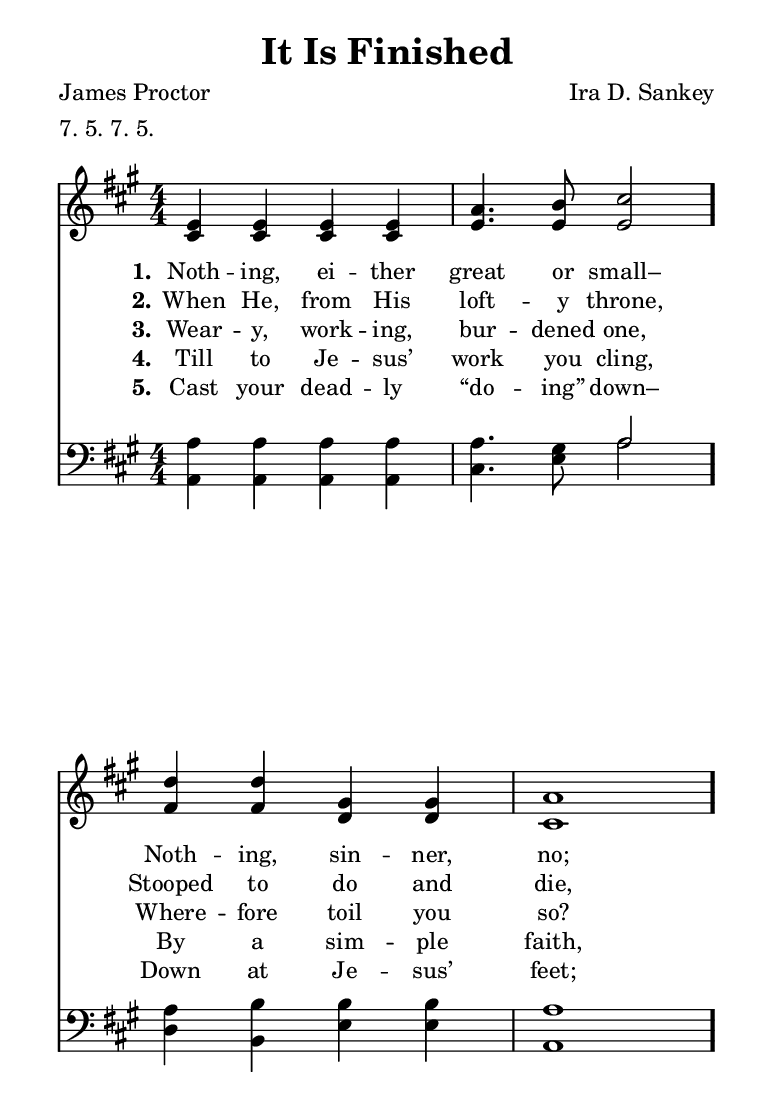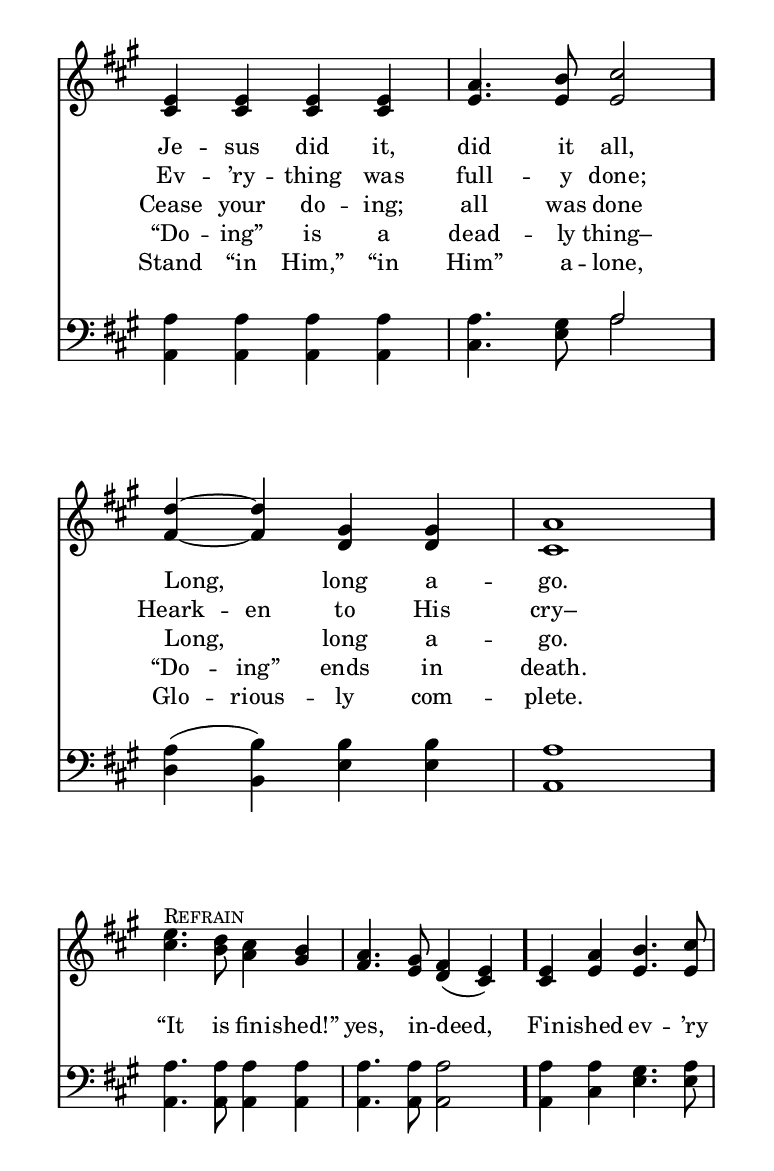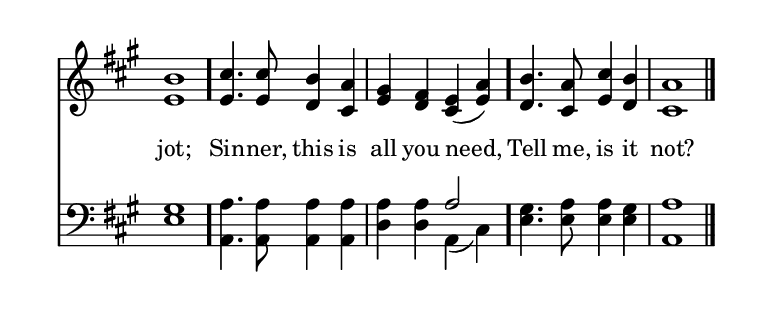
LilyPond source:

\include "common/global.ily"
\paper {
  \include "common/paper.ily"
}

\header{
  %gospel
  hymnnumber = "19"
  title = "It Is Finished"
  tunename = ""
  meter = "7. 5. 7. 5."
  poet = "James Proctor"
  composer = "Ira D. Sankey"
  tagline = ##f
}

% for fermata in MIDI
ta = { \tempo 4=90 }
tb = { \tempo 4=45 }

patternAA = { c4 c4 c4 c4   | c4. c8 c2      } %

patternBA = { c4 c4 c4 c4   | c1             } %
patternBB = { c4( c4) c4 c4 | c1             } %
patternBC = { c4 ~ c4 c4 c4 | c1             } %

patternCA = { c4. c8 c4 c4  | c4. c8 c4( c4) } %
patternCB = { c4. c8 c4 c4  | c4. c8 c2      } %
patternCC = { c4. c8 c4 c4  | c4 c4 c2      } %
patternCD = { c4. c8 c4 c4  | c4 c4 c4( c4) } %

patternDA = { c4 c4 c4. c8  | c1             } %
patternDB = { c4. c8 c4 c4  | c1             } %

global = {
  \include "common/overrides.ily"
  \override Staff.TimeSignature.style = #'numbered
  \time 4/4
  \override Score.MetronomeMark.transparent = ##t % hide all fermata changes too
  \ta
  \key a \major
  \autoBeamOff
}

notesSoprano = {
\global
\relative c' {

  \changePitch \patternAA { e e e e      | a b cis     }
  \changePitch \patternBA { d d gis, gis | a           }
  \changePitch \patternAA { e e e e      | a b cis     }
  \changePitch \patternBC { d d gis, gis | a           }

  << s^\markup { \small \caps "Refrain"  }
  \changePitch \patternCA { e' d cis b   | a gis fis e } >>
  \changePitch \patternDA { e a b cis    | b           }
  \changePitch \patternCD { cis cis b a  | gis fis e a }
  \changePitch \patternDB { b a cis b    | a           }

  \bar "|."

}
}

notesAlto = {
\global
\relative e' {

  \changePitch \patternAA { cis cis cis cis | e e e       }
  \changePitch \patternBA { fis fis d d     | cis         }
  \changePitch \patternAA { cis cis cis cis | e e e       }
  \changePitch \patternBC { fis fis d d     | cis         }

  \changePitch \patternCA { cis' b a gis    | fis e d cis }
  \changePitch \patternDA { cis e e e       | e           }
  \changePitch \patternCD { e e d cis       | e d cis e   }
  \changePitch \patternDB { d cis e d       | cis         }

}
}

notesTenor = {
\global
\relative a {

  \changePitch \patternAA { a a a a     | a gis a }
  \changePitch \patternBA { a b b b     | a       }
  \changePitch \patternAA { a a a a     | a gis a }
  \changePitch \patternBB { a b b b     | a       }

  \changePitch \patternCB { a a a a     | a a a   }
  \changePitch \patternDA { a a gis a   | gis     }
  \changePitch \patternCC { a a a a     | a a a   }
  \changePitch \patternDB { gis a a gis | a       }

}
}

notesBass = {
\global
\relative f, {

  \changePitch \patternAA { a a a a   | cis e a   }
  \changePitch \patternBA { d, b e e  | a,        }
  \changePitch \patternAA { a a a a   | cis e a   }
  \changePitch \patternBB { d, b e e  | a,        }

  \changePitch \patternCB { a a a a   | a a a     }
  \changePitch \patternDA { a cis e e | e         }
  \changePitch \patternCD { a, a a a  | d d a cis }
  \changePitch \patternDB { e e e e   | a,        }

}
}

Refrain = \lyricmode {

“It is fin -- ished!” yes, in -- deed, \bar "."
Fin -- ished ev -- ’ry jot; \bar "."
Sin -- ner, this is all you need, \bar "."
Tell me, is it not? \bar "."

}

wordsA = \lyricmode {
\set stanza = "1."

Noth -- ing, ei -- ther great or small– \bar "."
Noth -- ing, sin -- ner, no; \bar "." \break
Je -- sus did it, did it all, \bar "."
Long, long a -- go. \bar "." \break

}

wordsB = \lyricmode {
\set stanza = "2."

When He, from His loft -- y throne,
Stooped to do and die,
Ev -- ’ry -- thing was full -- y done;
{ \mon } Heark -- en { \moff } to His cry–

\Refrain

}

wordsC = \lyricmode {
\set stanza = "3."

Wear -- y, work -- ing, bur -- dened one,
Where -- fore toil you so?
Cease your do -- ing; all was done
Long, long a -- go.

}

wordsD = \lyricmode {
\set stanza = "4."

Till to Je -- sus’ work you cling,
By a sim -- ple faith,
“Do -- ing” is a dead -- ly thing–
{ \mon } “Do -- ing” { \moff } ends in death.

}

wordsE = \lyricmode {
\set stanza = "5."

Cast your dead -- ly “do -- ing” down–
Down at Je -- sus’ feet;
Stand “in Him,” “in Him” a -- lone,
{ \mon } Glo -- rious -- ly { \moff } com -- plete.

}

\score {
  \context ChoirStaff <<
    \context Staff = upper <<
      \set Staff.autoBeaming = ##f
      \set ChoirStaff.systemStartDelimiter = #'SystemStartBar
      \set ChoirStaff.printPartCombineTexts = ##f
      \partcombine #'(2 . 9) \notesSoprano \notesAlto
      \context NullVoice = sopranos { \voiceOne << \notesSoprano >> }
      \context NullVoice = altos { \voiceTwo << \notesAlto >> }
    >>

		\new Lyrics = one
		\new Lyrics = two
		\new Lyrics = three
		\new Lyrics = four
		\new Lyrics = five

    \new Staff = men <<
      \set Staff.autoBeaming = ##f
      \clef bass
      \set ChoirStaff.printPartCombineTexts = ##f
      \partcombine #'(2 . 9) \notesTenor \notesBass
      \context NullVoice = tenors { \voiceOne << \notesTenor >> }
      \context NullVoice = basses { \voiceTwo << \notesBass >> }
    >>

		\context Lyrics = one   \lyricsto sopranos \wordsA
		\context Lyrics = two   \lyricsto sopranos \wordsB
		\context Lyrics = three \lyricsto sopranos \wordsC
		\context Lyrics = four  \lyricsto sopranos \wordsD
		\context Lyrics = five  \lyricsto sopranos \wordsE
  >>
  \layout {
    \include "common/layout.ily"
  }
  \midi{
    \include "common/midi.ily"
  }
}

\version "2.19.49"  % necessary for upgrading to future LilyPond versions.

% vi:set et ts=2 sw=2 ai nocindent syntax=lilypond:
